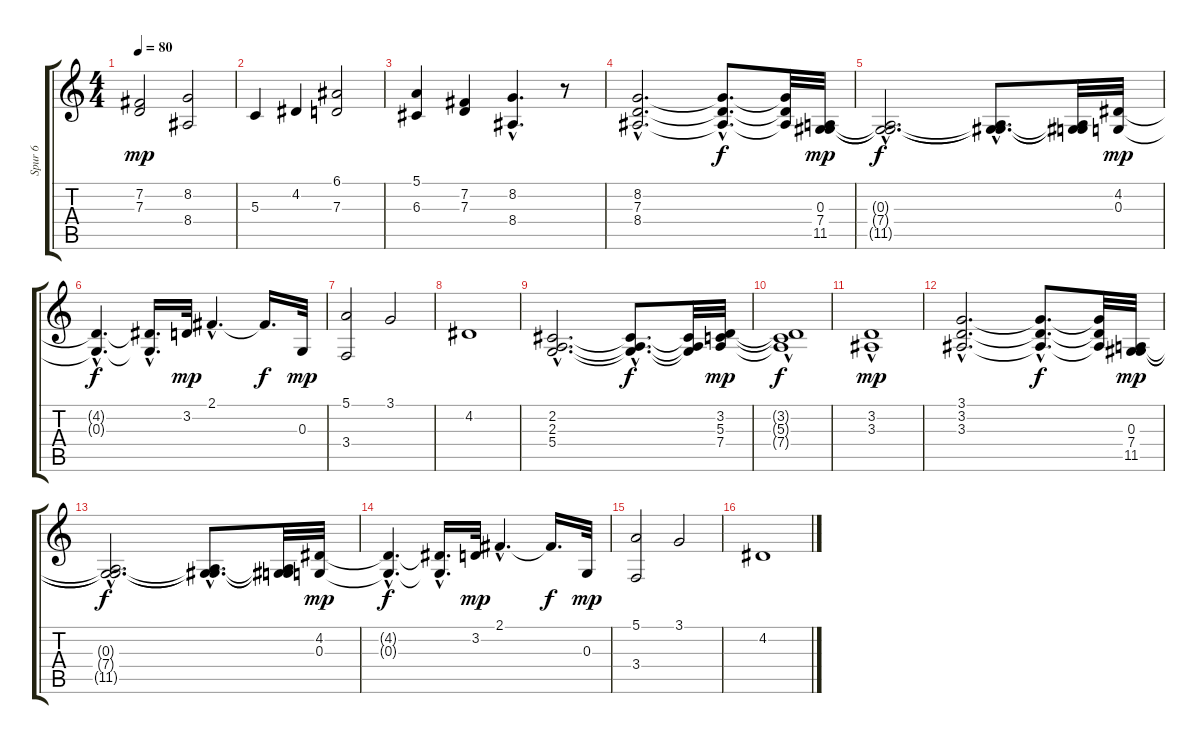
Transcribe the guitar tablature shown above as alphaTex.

\track ("Spur 6" "Spur 6") {instrument stringensemble2}
\staff {score tabs}
\tuning (E4 B3 G3 D3 A2 E2) {hide}
\ts (4 4)
\tempo 80
\clef g2
\ks c
(7.2 7.3).2{dy mp} (8.2 8.4).2 |
5.3.4 4.2.4 (6.1 7.3).2 |
(5.1 6.3).4 (7.2 7.3).4 (8.2{hac} 8.4{hac}).4{d} r.8 |
(8.2{hac} 7.3{hac} 8.4{hac}).2{d} (8.2{hac t} 7.3{hac t} 8.4{hac t}).8{d dy f} (8.2{t} 7.3{t} 8.4{t}).32 (0.3 7.4 11.5).32{dy mp} |
(0.3{hac t} 7.4{hac t} 11.5{hac t}).2{d dy f} (0.3{hac t} 7.4{hac t} 11.5{hac t}).8{d} (0.3{t} 7.4{t} 11.5{t}).32 (4.2 0.3).32{dy mp} |
(4.2{hac t} 0.3{hac t}).4{d dy f} (4.2{hac t} 0.3{t}).16{d} 3.2.32{dy mp} 2.1{hac}.4{d} 2.1{t}.16{d dy f} 0.3.32{dy mp} |
(5.1 3.4).2 3.1.2 |
4.2.1 |
(2.2{hac} 2.3{hac} 5.4{hac}).2{d} (2.2{hac t} 2.3{hac t} 5.4{hac t}).8{d dy f} (2.2{t} 2.3{t} 5.4{t}).32 (3.2 5.3 7.4).32{dy mp} |
(3.2{t} 5.3{t} 7.4{hac t}).1{dy f} |
(3.2{hac} 3.3).1{dy mp} |
(3.1{hac} 3.2{hac} 3.3{hac}).2{d} (3.1{hac t} 3.2{hac t} 3.3{hac t}).8{d dy f} (3.1{t} 3.2{t} 3.3{t}).32 (0.3 7.4 11.5).32{dy mp} |
(0.3{hac t} 7.4{hac t} 11.5{hac t}).2{d dy f} (0.3{hac t} 7.4{hac t} 11.5{hac t}).8{d} (0.3{t} 7.4{t} 11.5{t}).32 (4.2 0.3).32{dy mp} |
(4.2{hac t} 0.3{hac t}).4{d dy f} (4.2{hac t} 0.3{t}).16{d} 3.2.32{dy mp} 2.1{hac}.4{d} 2.1{t}.16{d dy f} 0.3.32{dy mp} |
(5.1 3.4).2 3.1.2 |
4.2.1
